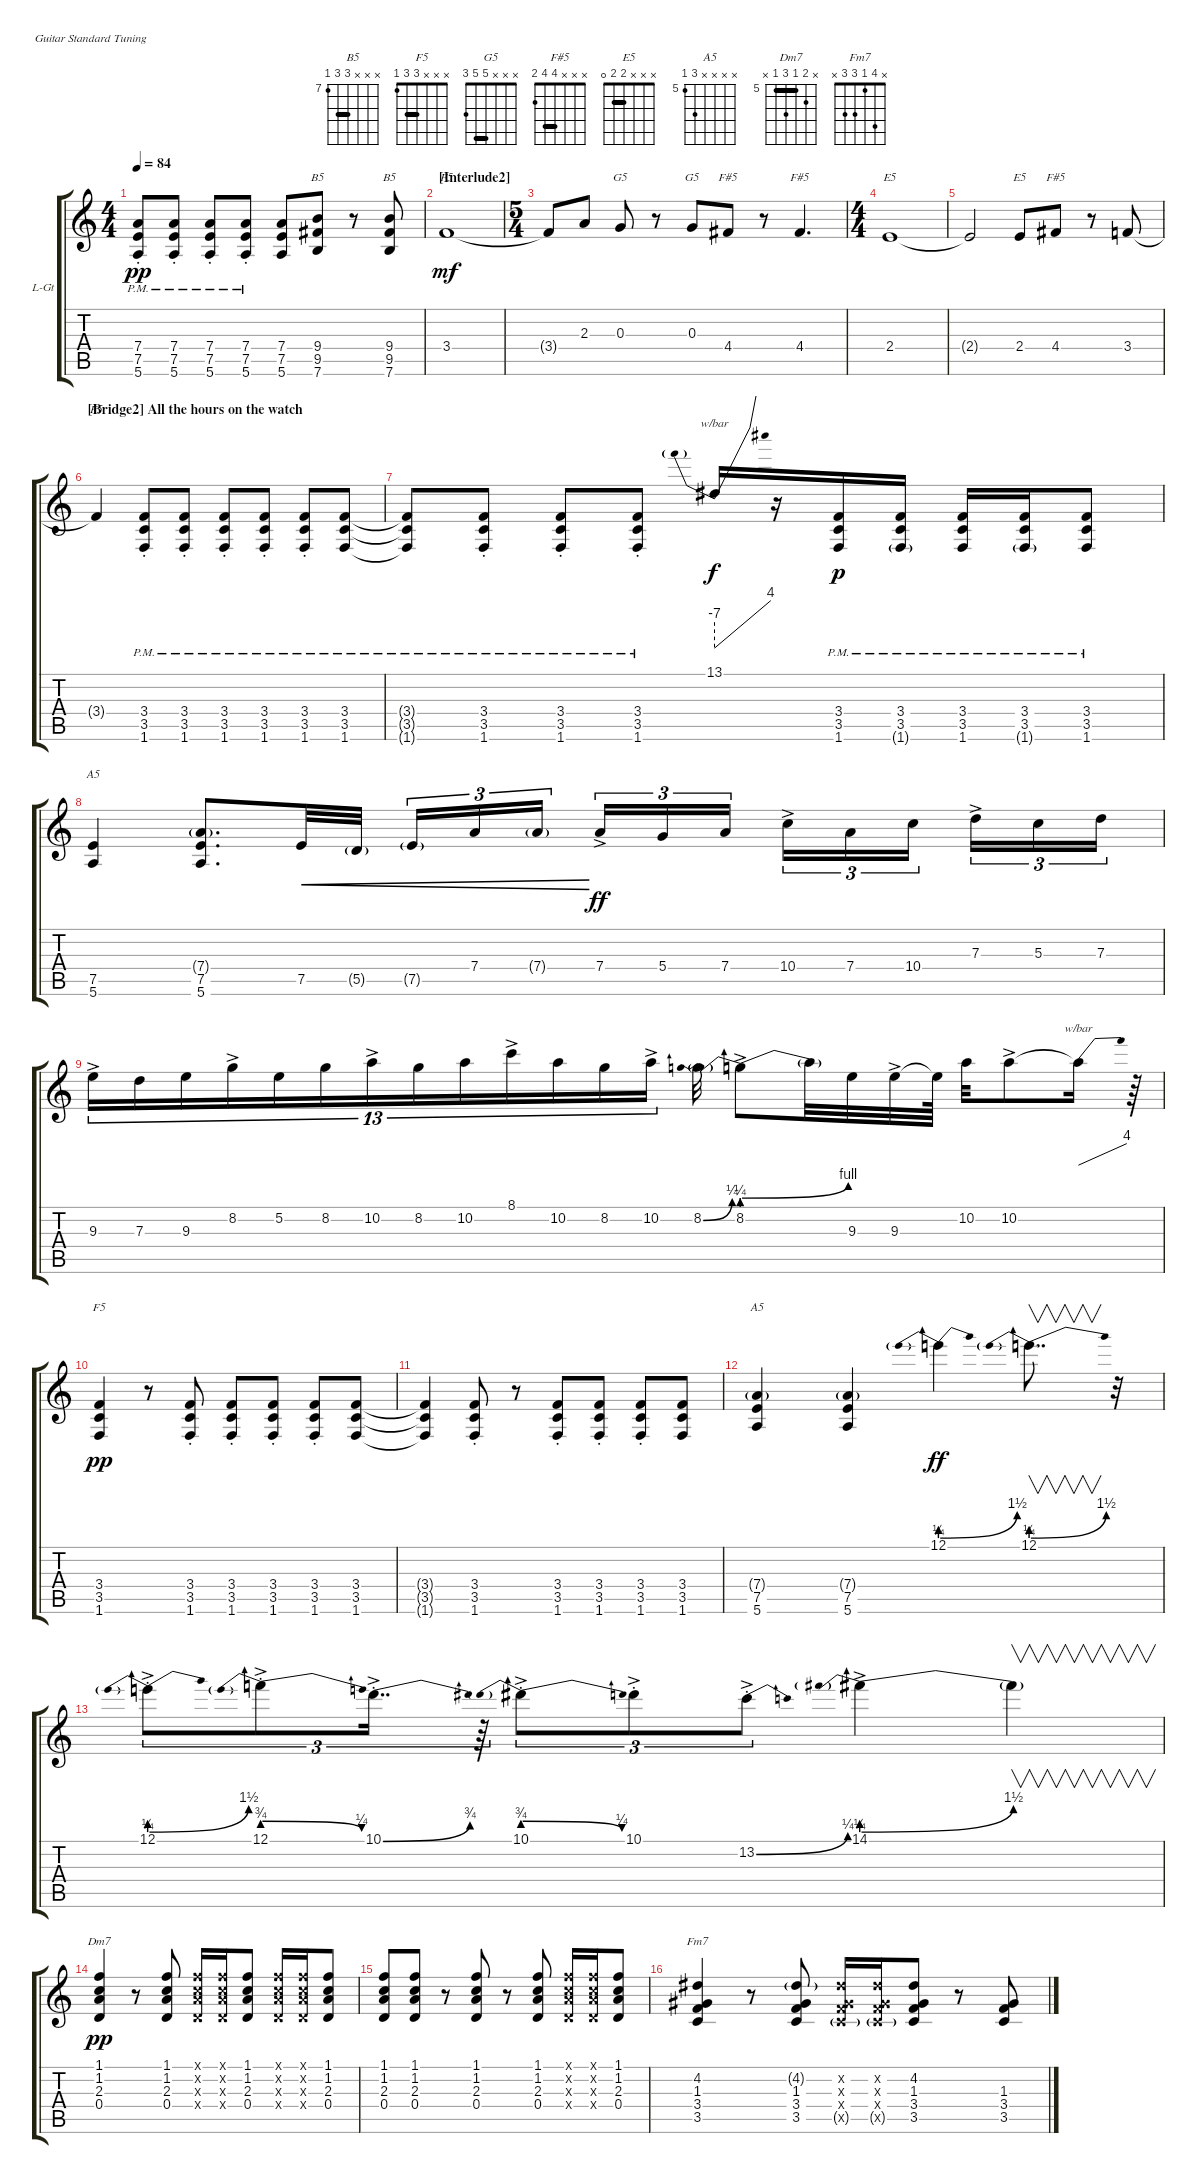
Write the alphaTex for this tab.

\defaultSystemsLayout 4
\bracketExtendMode groupsimilarinstruments
\firstSystemTrackNameOrientation horizontal
\otherSystemsTrackNameOrientation horizontal
\track ("Lead Guitar" "L-Gt") {instrument overdrivenguitar}
\staff {score tabs}
\tuning (E4 B3 G3 D3 A2 E2)
\chord ("B5" x x x 9 9 7) {firstfret 7 barre 9}
\chord ("F5" x x x 3 3 1) {barre 3}
\chord ("G5" x x x 5 5 3) {barre 5}
\chord ("F#5" x x x 4 4 2) {barre 4}
\chord ("E5" x x x 2 2 0) {barre 2}
\chord ("A5" x x x x 7 5) {firstfret 5}
\chord ("Dm7" x 6 5 7 5 x) {firstfret 5 barre 5}
\chord ("Fm7" x 4 1 3 3 x)
\ts (4 4)
\tempo 84
\clef g2
\ks aminor
(5.6{pm st} 7.5{pm st} 7.4{pm st}).8{dy pp} (5.6{pm st} 7.5{pm st} 7.4{pm st}).8 (5.6{pm st} 7.5{pm st} 7.4{pm st}).8 (5.6{pm st} 7.5{pm st} 7.4{pm st}).8 (5.6 7.5 7.4).8 (7.6 9.5 9.4).8{ch "B5"} r.8 (7.6 9.5 9.4).8{ch "B5"} |
\section ("" "[Interlude2]")
3.4.1{ch "F5" dy mf} |
\ts (5 4)
3.4{t}.8 2.3.8 0.3.8{ch "G5"} r.8 0.3.8{ch "G5"} 4.4.8{ch "F#5"} r.8 4.4.4{d ch "F#5"} |
\ts (4 4)
2.4.1{ch "E5"} |
2.4{t}.2 2.4.8{ch "E5"} 4.4.8{ch "F#5"} r.8 3.4.8 |
\section ("" "[Bridge2] All the hours on the watch ")
3.4{t}.4{ch "F5"} (3.4{pm st} 1.6{pm st} 3.5{pm st}).8 (3.4{pm st} 1.6{pm st} 3.5{pm st}).8 (3.4{pm st} 1.6{pm st} 3.5{pm st}).8 (3.4{pm st} 1.6{pm st} 3.5{pm st}).8 (3.4{pm st} 1.6{pm st} 3.5{pm st}).8 (3.4{pm} 1.6{pm} 3.5{pm}).8 |
(3.4{pm t} 1.6{pm t} 3.5{pm t}).8 (3.4{pm st} 1.6{pm st} 3.5{pm st}).8 (3.4{pm st} 1.6{pm st} 3.5{pm st}).8 (3.4{pm st} 1.6{pm st} 3.5{pm st}).8 13.1.16{tbe (predivedive default 0 -28 59.4 16) dy f} r.16 (3.4{pm} 1.6{pm} 3.5{pm}).16{dy p} (3.4{pm} 1.6{g pm} 3.5{pm}).16 (3.4{pm} 1.6{pm} 3.5{pm}).16 (3.4{pm} 1.6{g pm} 3.5{pm}).16 (3.4{pm} 1.6{pm} 3.5{pm}).8 |
(5.6 7.5).4{ch "A5"} (5.6 7.5 7.4{g}).8{d} 7.5.32{cre} 5.5{g}.32{cre} 7.5{g}.16{tu (3 2) cre} 7.4.16{tu (3 2) cre} 7.4{g}.16{tu (3 2) cre} 7.4{ac}.16{tu (3 2) dy ff} 5.4.16{tu (3 2)} 7.4.16{tu (3 2)} 10.4{ac}.16{tu (3 2)} 7.4.16{tu (3 2)} 10.4.16{tu (3 2)} 7.3{ac}.16{tu (3 2)} 5.3.16{tu (3 2)} 7.3.16{tu (3 2)} |
9.3{ac}.16{tu (13 8)} 7.3.16{tu (13 8)} 9.3.16{tu (13 8)} 8.2{ac}.16{tu (13 8)} 5.2.16{tu (13 8)} 8.2.16{tu (13 8)} 10.2{ac}.16{tu (13 8)} 8.2.16{tu (13 8)} 10.2.16{tu (13 8)} 8.1{ac}.16{tu (13 8)} 10.2.16{tu (13 8)} 8.2.16{tu (13 8)} 10.2{ac}.16{tu (13 8)} 8.2{be (bend 0 0 31.2 1)}.32 8.2{be (prebendbend 0 1 54 4) ac}.8 8.2{t}.32 9.3.32 9.3{ac}.32 9.3{t}.64 10.2.32 10.2{ac}.8 10.2{t}.16{tbe (dive default 0 0 46.8 16)} r.64 |
(3.4 1.6 3.5).4{ch "F5" dy pp} r.8 (3.4{st} 1.6{st} 3.5{st}).8 (3.4{st} 1.6{st} 3.5{st}).8 (3.4{st} 1.6{st} 3.5{st}).8 (3.4{st} 1.6{st} 3.5{st}).8 (3.4 1.6 3.5).8 |
(3.4{t} 1.6{t} 3.5{t}).4 (3.4{st} 1.6{st} 3.5{st}).8 r.8 (3.4{st} 1.6{st} 3.5{st}).8 (3.4{st} 1.6{st} 3.5{st}).8 (3.4{st} 1.6{st} 3.5{st}).8 (3.4 1.6 3.5).8 |
(5.6 7.5 7.4{g}).4{ch "A5"} (5.6 7.5 7.4{g}).4 12.1{be (prebendbend 0 1 35.4 6)}.4{dy ff} 12.1{be (prebendbend 0 1 20.4 6)}.8{v dd} r.32 |
12.1{be (prebendbend 0 1 31.2 6) ac st}.8{tu (3 2)} 12.1{be (prebendrelease 0 3 3.5999999999999996 1) ac st}.8{tu (3 2)} 10.1{be (bend 0 0 1.7999999999999998 3) ac st}.16{dd tu (3 2)} r.64{tu (3 2)} 10.1{be (prebendrelease 0 3 3 1) ac st}.8{tu (3 2)} 10.1{ac st}.8{tu (3 2)} 13.2{be (bend 0 0 37.8 1) ac st}.8{tu (3 2)} 14.1{be (prebendbend 0 1 59.4 6) ac}.4 14.1{be (hold 0 0 60 0) t}.4{v} |
(0.4 2.3 1.2 1.1).4{ch "Dm7" dy pp} r.8 (0.4 2.3 1.2 1.1).8 (0.4{x} 2.3{x} 1.2{x} 1.1{x}).16 (0.4{x} 2.3{x} 1.2{x} 1.1{x}).16 (0.4 2.3 1.2 1.1).8 (0.4{x} 2.3{x} 1.2{x} 1.1{x}).16 (0.4{x} 2.3{x} 1.2{x} 1.1{x}).16 (0.4 2.3 1.2 1.1).8 |
(0.4 2.3 1.2 1.1).8 (0.4 2.3 1.2 1.1).8 r.8 (0.4 2.3 1.2 1.1).8 r.8 (0.4 2.3 1.2 1.1).8 (0.4{x} 2.3{x} 1.2{x} 1.1{x}).16 (0.4{x} 2.3{x} 1.2{x} 1.1{x}).16 (0.4 2.3 1.2 1.1).8 |
(4.2 1.3 3.4 3.5).4{ch "Fm7"} r.8 (4.2{g} 1.3 3.4 3.5).8 (4.2{x} 1.3{x} 3.4{x} 3.5{g x}).16 (4.2{x} 1.3{x} 3.4{x} 3.5{g x}).16 (4.2 1.3 3.4 3.5).8 r.8 (1.3 3.4 3.5).8
